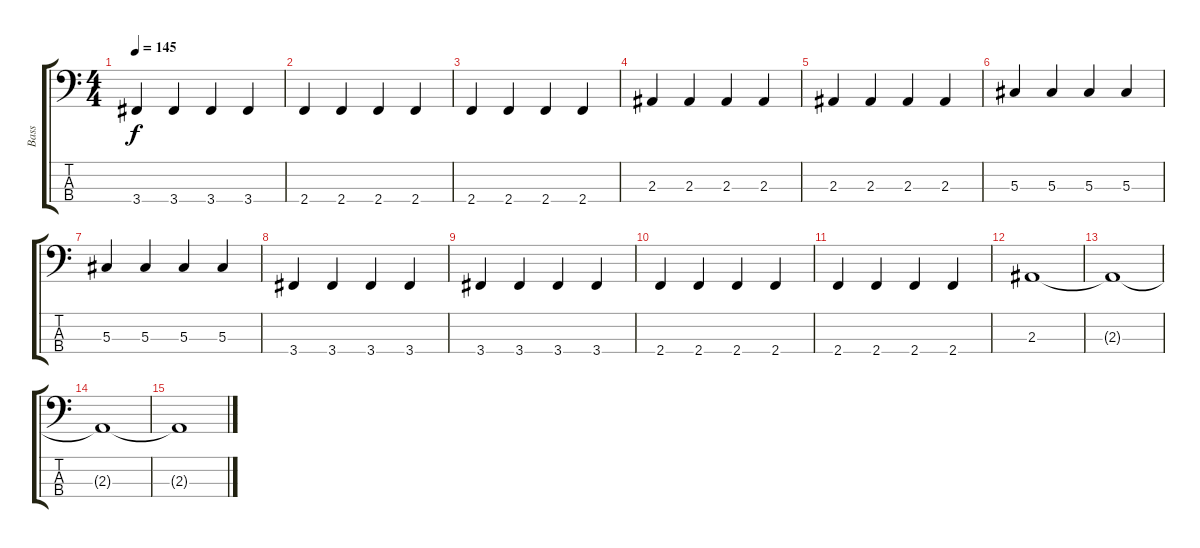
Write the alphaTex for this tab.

\track ("Bass" "Bass") {instrument electricbasspick}
\staff {score tabs}
\tuning (Gb2 Db2 Ab1 Eb1) {hide}
\ts (4 4)
\tempo 145
\clef f4
\ks c
3.4.4{dy f} 3.4.4 3.4.4 3.4.4 |
2.4.4 2.4.4 2.4.4 2.4.4 |
2.4.4 2.4.4 2.4.4 2.4.4 |
2.3.4 2.3.4 2.3.4 2.3.4 |
2.3.4 2.3.4 2.3.4 2.3.4 |
5.3.4 5.3.4 5.3.4 5.3.4 |
5.3.4 5.3.4 5.3.4 5.3.4 |
3.4.4 3.4.4 3.4.4 3.4.4 |
3.4.4 3.4.4 3.4.4 3.4.4 |
2.4.4 2.4.4 2.4.4 2.4.4 |
2.4.4 2.4.4 2.4.4 2.4.4 |
2.3.1 |
2.3{t}.1 |
2.3{t}.1 |
2.3{t}.1
